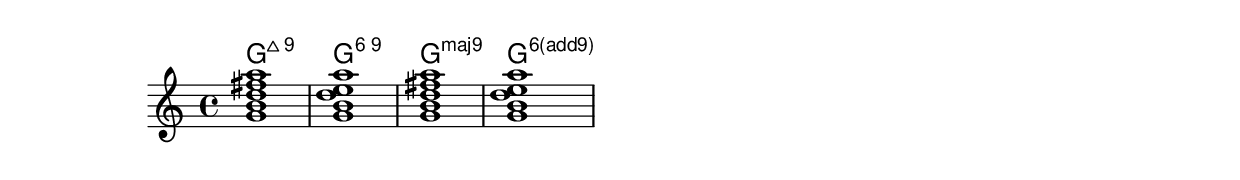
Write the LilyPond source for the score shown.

%% Do not edit this file; it is auto-generated from LSR http://lsr.dsi.unimi.it
%% This file is in the public domain.
\version "2.13.1"

\header {
  lsrtags = "chords"

%% Translation of GIT committish: 7e2910d2bc6167b10cfe328eb17a5f710f2a515a
  texidoces = "
Se puede usar la propiedad @code{chordNameExceptions} para
almacenar una lista de notaciones espaciales para acordes
específicos.

"
  doctitlees = "Excepciones para los nombres de acorde"

%% Translation of GIT committish: 33f623301a41fcc53efadf96bca1c72834763415
  texidocde = "
Die Eigenschaft @code{chordNameExceptions} kann benutzt werden, um eine
Liste an besonderen Notationen für bestimmte Akkorde zu speichern.

"
  doctitlede = "Akkordsymbolausnahmen"

  texidoc = "
The property @code{chordNameExceptions} can be used to store a list of
special notations for specific chords. 

"
  doctitle = "Chord name exceptions"
} % begin verbatim

% modify maj9 and 6(add9)
% Exception music is chords with markups
chExceptionMusic = {
  <c e g b d'>1-\markup { \super "maj9" }
  <c e g a d'>1-\markup { \super "6(add9)" }
}

% Convert music to list and prepend to existing exceptions.
chExceptions = #( append
  ( sequential-music-to-chord-exceptions chExceptionMusic #t)
  ignatzekExceptions)

theMusic = \chordmode {
  g1:maj9 g1:6.9
  \set chordNameExceptions = #chExceptions
  g1:maj9 g1:6.9
}

\layout {
  ragged-right = ##t 
}

<< \context ChordNames \theMusic
   \context Voice \theMusic
>>  

